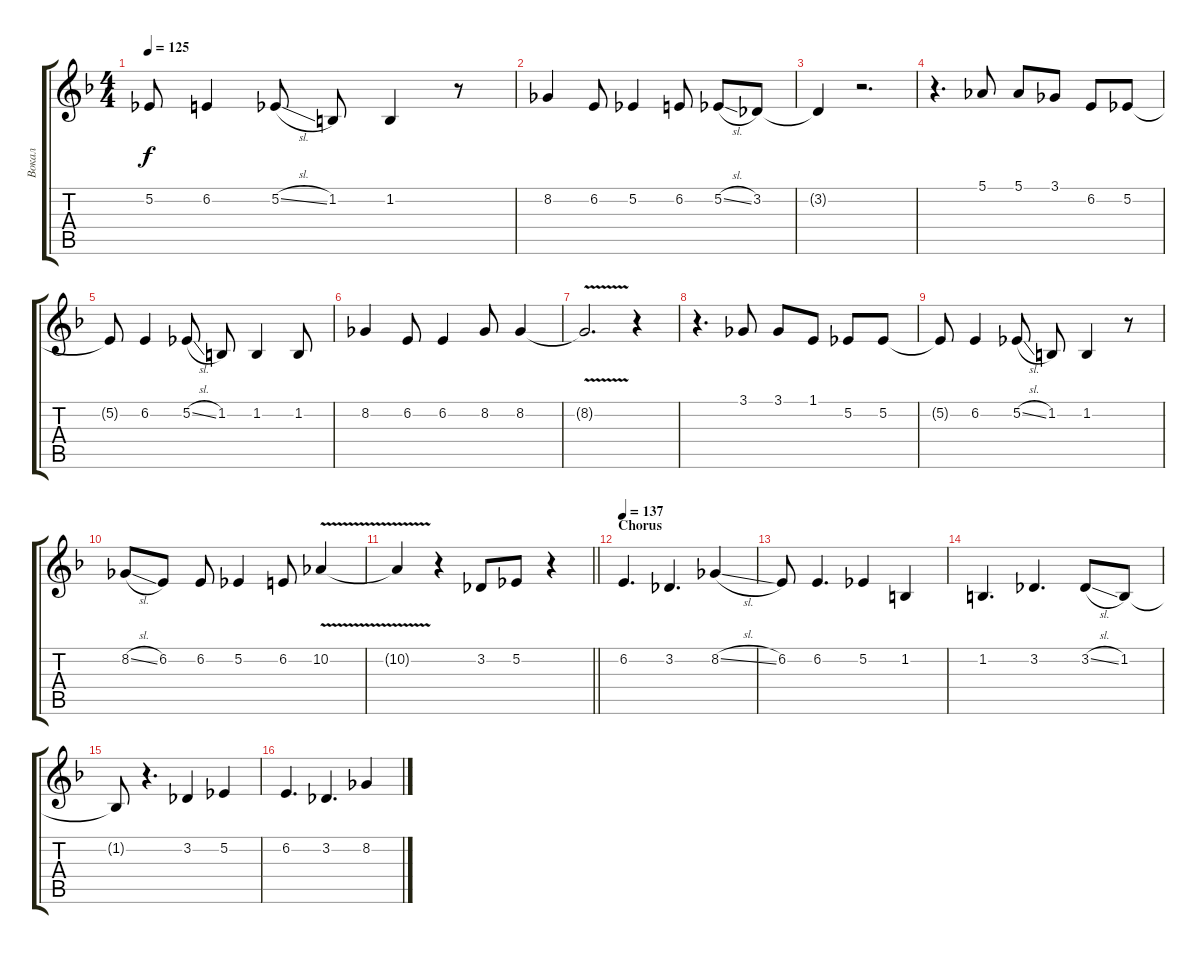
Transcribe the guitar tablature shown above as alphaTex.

\track ("Вокал" "Вокал") {instrument trumpet}
\staff {score tabs}
\tuning (Eb4 Bb3 Gb3 Db3 Ab2 Eb2) {hide}
\ts (4 4)
\tempo 125
\clef g2
\ks dminor
5.2{t}.8{dy f} 6.2.4 5.2{sl}.8 1.2.8 1.2.4 r.8 |
8.2.4 6.2.8 5.2.4 6.2.8 5.2{sl}.8 3.2.8 |
3.2{t}.4 r.2{d} |
r.4{d} 5.1.8 5.1.8 3.1.8 6.2.8 5.2.8 |
5.2{t}.8 6.2.4 5.2{sl}.8 1.2.8 1.2.4 1.2.8 |
8.2.4 6.2.8 6.2.4 8.2.8 8.2.4 |
8.2{v t}.2{d} r.4 |
r.4{d} 3.1.8 3.1.8 1.1.8 5.2.8 5.2.8 |
5.2{t}.8 6.2.4 5.2{sl}.8 1.2.8 1.2.4 r.8 |
8.2{sl}.8 6.2.8 6.2.8 5.2.4 6.2.8 10.2{v}.4 |
\barLineRight lightlight
10.2{t}.4 r.4 3.2.8 5.2.8 r.4 |
\section ("" "Chorus")
\tempo 137
6.2.4{d} 3.2.4{d} 8.2{sl}.4 |
6.2.8 6.2.4{d} 5.2.4 1.2.4 |
1.2.4{d} 3.2.4{d} 3.2{sl}.8 1.2.8 |
1.2{t}.8 r.4{d} 3.2.4 5.2.4 |
6.2.4{d} 3.2.4{d} 8.2{sl}.4
